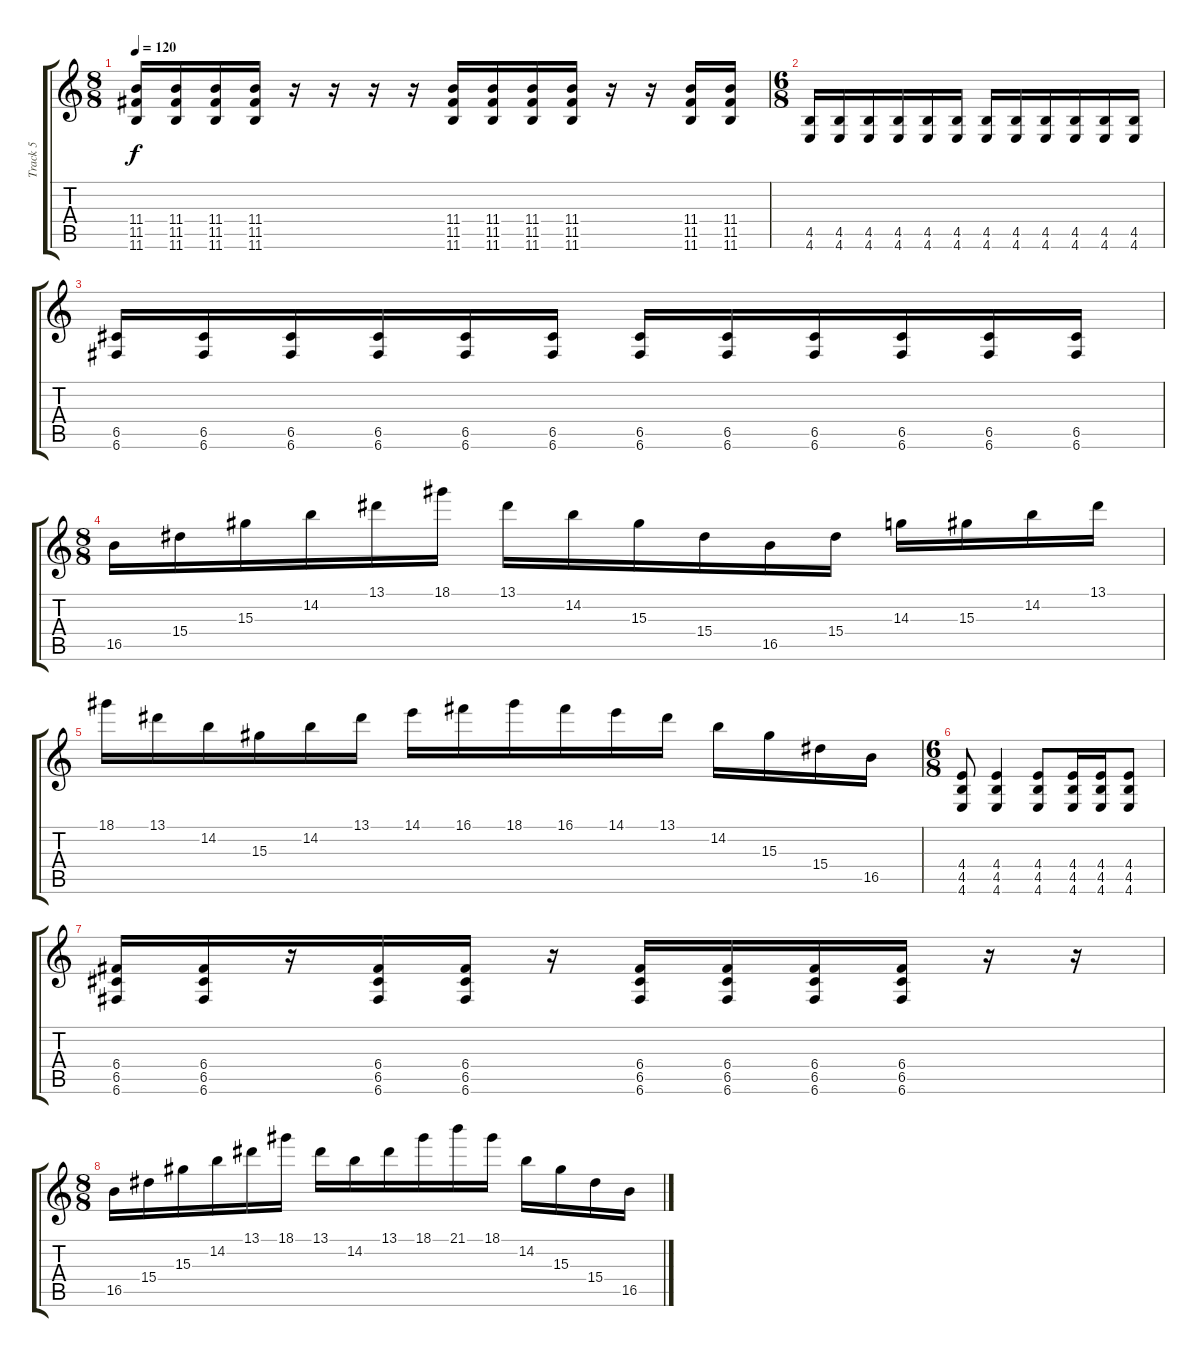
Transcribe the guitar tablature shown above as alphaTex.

\track ("Track 5" "Track 5") {instrument distortionguitar}
\staff {score tabs}
\tuning (D4 A3 F3 C3 G2 C2) {hide}
\ts (8 8)
\tempo 120
\clef g2
\ks c
(11.4 11.5 11.6).16{dy f} (11.4 11.5 11.6).16 (11.4 11.5 11.6).16 (11.4 11.5 11.6).16 r.16 r.16 r.16 r.16 (11.4 11.5 11.6).16 (11.4 11.5 11.6).16 (11.4 11.5 11.6).16 (11.4 11.5 11.6).16 r.16 r.16 (11.4 11.5 11.6).16 (11.4 11.5 11.6).16 |
\ts (6 8)
(4.5 4.6).16 (4.5 4.6).16 (4.5 4.6).16 (4.5 4.6).16 (4.5 4.6).16 (4.5 4.6).16 (4.5 4.6).16 (4.5 4.6).16 (4.5 4.6).16 (4.5 4.6).16 (4.5 4.6).16 (4.5 4.6).16 |
(6.5 6.6).16 (6.5 6.6).16 (6.5 6.6).16 (6.5 6.6).16 (6.5 6.6).16 (6.5 6.6).16 (6.5 6.6).16 (6.5 6.6).16 (6.5 6.6).16 (6.5 6.6).16 (6.5 6.6).16 (6.5 6.6).16 |
\ts (8 8)
16.5.16 15.4.16 15.3.16 14.2.16 13.1.16 18.1.16 13.1.16 14.2.16 15.3.16 15.4.16 16.5.16 15.4.16 14.3.16 15.3.16 14.2.16 13.1.16 |
18.1.16 13.1.16 14.2.16 15.3.16 14.2.16 13.1.16 14.1.16 16.1.16 18.1.16 16.1.16 14.1.16 13.1.16 14.2.16 15.3.16 15.4.16 16.5.16 |
\ts (6 8)
(4.4 4.5 4.6).8 (4.4 4.5 4.6).4 (4.4 4.5 4.6).8 (4.4 4.5 4.6).16 (4.4 4.5 4.6).16 (4.4 4.5 4.6).8 |
(6.4 6.5 6.6).16 (6.4 6.5 6.6).16 r.16 (6.4 6.5 6.6).16 (6.4 6.5 6.6).16 r.16 (6.4 6.5 6.6).16 (6.4 6.5 6.6).16 (6.4 6.5 6.6).16 (6.4 6.5 6.6).16 r.16 r.16 |
\ts (8 8)
16.5.16 15.4.16 15.3.16 14.2.16 13.1.16 18.1.16 13.1.16 14.2.16 13.1.16 18.1.16 21.1.16 18.1.16 14.2.16 15.3.16 15.4.16 16.5.16
